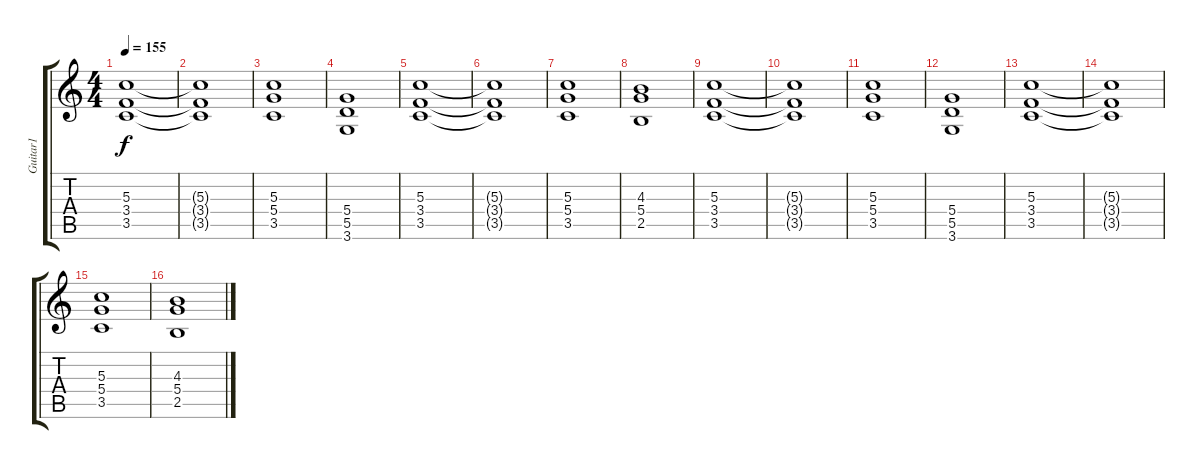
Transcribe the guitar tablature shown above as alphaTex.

\track ("Guitar1" "Guitar1") {instrument overdrivenguitar}
\staff {score tabs}
\tuning (E4 B3 G3 D3 A2 E2) {hide}
\ts (4 4)
\tempo 155
\clef g2
\ks c
(5.3 3.4 3.5).1{dy f} |
(5.3{t} 3.4{t} 3.5{t}).1 |
(5.3 5.4 3.5).1 |
(5.4 5.5 3.6).1 |
(5.3 3.4 3.5).1 |
(5.3{t} 3.4{t} 3.5{t}).1 |
(5.3 5.4 3.5).1 |
(4.3 5.4 2.5).1 |
(5.3 3.4 3.5).1 |
(5.3{t} 3.4{t} 3.5{t}).1 |
(5.3 5.4 3.5).1 |
(5.4 5.5 3.6).1 |
(5.3 3.4 3.5).1 |
(5.3{t} 3.4{t} 3.5{t}).1 |
(5.3 5.4 3.5).1 |
(4.3 5.4 2.5).1
